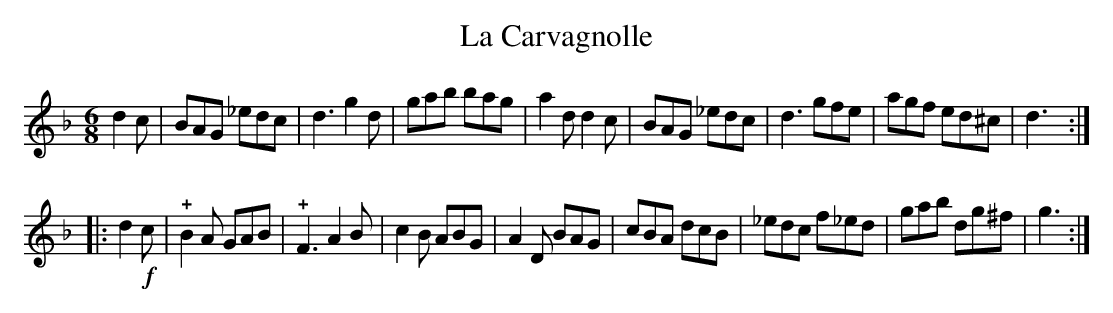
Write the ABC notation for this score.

X:1
T: La Carvagnolle
M: 6/8
L: 1/8
K: Gdor
d2c |\
BAG _edc | d3 g2d | gab bag | a2d d2c |\
BAG _edc | d3 gfe | agf ed^c | d3 :|
|: d2!f!c |\
!+!B2A GAB | !+!F3 A2B | c2B ABG | A2D BAG |\
cBA dcB | _edc f_ed | gab dg^f | g3 :|
